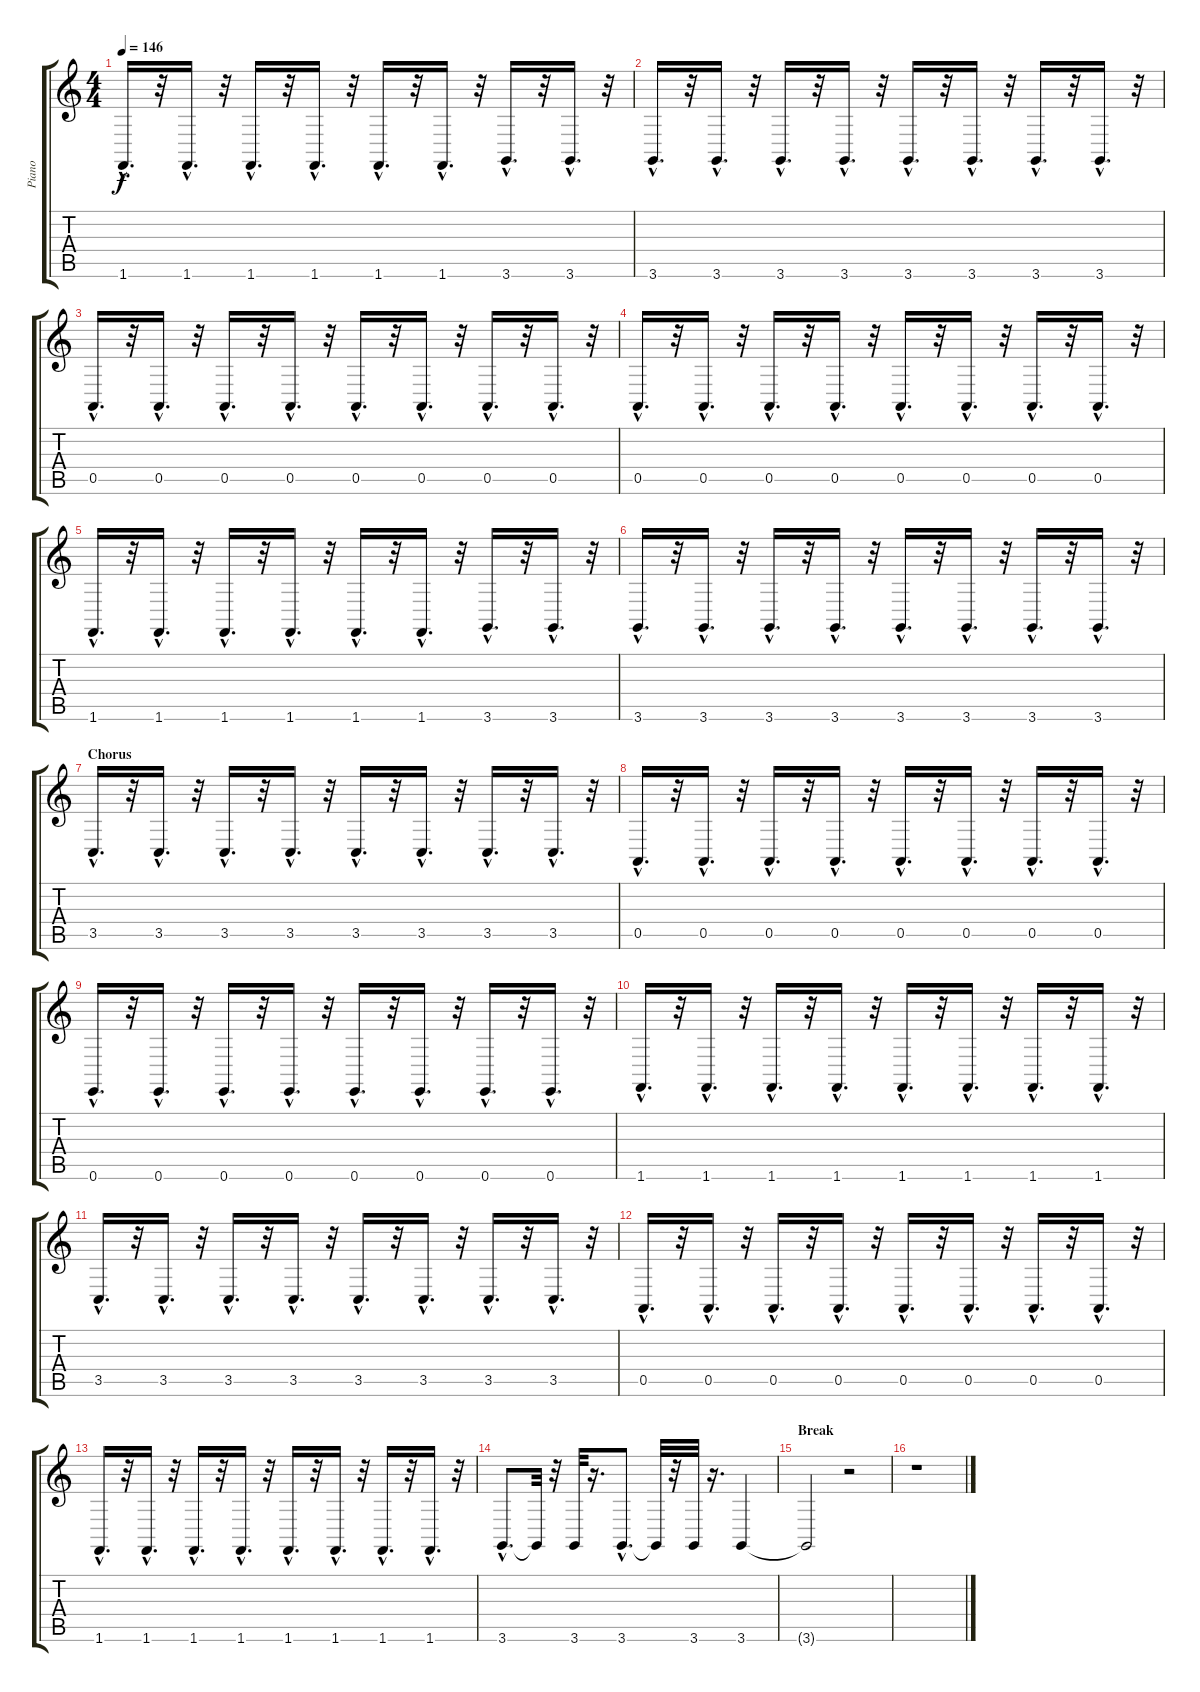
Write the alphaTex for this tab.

\track ("Piano" "Piano") {instrument brightacousticpiano}
\staff {score tabs}
\tuning (E4 B3 G3 D3 A2 E2) {hide}
\ts (4 4)
\tempo 146
\clef g2
\ks c
1.6{hac}.16{d dy f} r.32 1.6{hac}.16{d} r.32 1.6{hac}.16{d} r.32 1.6{hac}.16{d} r.32 1.6{hac}.16{d} r.32 1.6{hac}.16{d} r.32 3.6{hac}.16{d} r.32 3.6{hac}.16{d} r.32 |
3.6{hac}.16{d} r.32 3.6{hac}.16{d} r.32 3.6{hac}.16{d} r.32 3.6{hac}.16{d} r.32 3.6{hac}.16{d} r.32 3.6{hac}.16{d} r.32 3.6{hac}.16{d} r.32 3.6{hac}.16{d} r.32 |
0.5{hac}.16{d} r.32 0.5{hac}.16{d} r.32 0.5{hac}.16{d} r.32 0.5{hac}.16{d} r.32 0.5{hac}.16{d} r.32 0.5{hac}.16{d} r.32 0.5{hac}.16{d} r.32 0.5{hac}.16{d} r.32 |
0.5{hac}.16{d} r.32 0.5{hac}.16{d} r.32 0.5{hac}.16{d} r.32 0.5{hac}.16{d} r.32 0.5{hac}.16{d} r.32 0.5{hac}.16{d} r.32 0.5{hac}.16{d} r.32 0.5{hac}.16{d} r.32 |
1.6{hac}.16{d} r.32 1.6{hac}.16{d} r.32 1.6{hac}.16{d} r.32 1.6{hac}.16{d} r.32 1.6{hac}.16{d} r.32 1.6{hac}.16{d} r.32 3.6{hac}.16{d} r.32 3.6{hac}.16{d} r.32 |
3.6{hac}.16{d} r.32 3.6{hac}.16{d} r.32 3.6{hac}.16{d} r.32 3.6{hac}.16{d} r.32 3.6{hac}.16{d} r.32 3.6{hac}.16{d} r.32 3.6{hac}.16{d} r.32 3.6{hac}.16{d} r.32 |
\section ("" "Chorus")
3.5{hac}.16{d} r.32 3.5{hac}.16{d} r.32 3.5{hac}.16{d} r.32 3.5{hac}.16{d} r.32 3.5{hac}.16{d} r.32 3.5{hac}.16{d} r.32 3.5{hac}.16{d} r.32 3.5{hac}.16{d} r.32 |
0.5{hac}.16{d} r.32 0.5{hac}.16{d} r.32 0.5{hac}.16{d} r.32 0.5{hac}.16{d} r.32 0.5{hac}.16{d} r.32 0.5{hac}.16{d} r.32 0.5{hac}.16{d} r.32 0.5{hac}.16{d} r.32 |
0.6{hac}.16{d} r.32 0.6{hac}.16{d} r.32 0.6{hac}.16{d} r.32 0.6{hac}.16{d} r.32 0.6{hac}.16{d} r.32 0.6{hac}.16{d} r.32 0.6{hac}.16{d} r.32 0.6{hac}.16{d} r.32 |
1.6{hac}.16{d} r.32 1.6{hac}.16{d} r.32 1.6{hac}.16{d} r.32 1.6{hac}.16{d} r.32 1.6{hac}.16{d} r.32 1.6{hac}.16{d} r.32 1.6{hac}.16{d} r.32 1.6{hac}.16{d} r.32 |
3.5{hac}.16{d} r.32 3.5{hac}.16{d} r.32 3.5{hac}.16{d} r.32 3.5{hac}.16{d} r.32 3.5{hac}.16{d} r.32 3.5{hac}.16{d} r.32 3.5{hac}.16{d} r.32 3.5{hac}.16{d} r.32 |
0.5{hac}.16{d} r.32 0.5{hac}.16{d} r.32 0.5{hac}.16{d} r.32 0.5{hac}.16{d} r.32 0.5{hac}.16{d} r.32 0.5{hac}.16{d} r.32 0.5{hac}.16{d} r.32 0.5{hac}.16{d} r.32 |
1.6{hac}.16{d} r.32 1.6{hac}.16{d} r.32 1.6{hac}.16{d} r.32 1.6{hac}.16{d} r.32 1.6{hac}.16{d} r.32 1.6{hac}.16{d} r.32 1.6{hac}.16{d} r.32 1.6{hac}.16{d} r.32 |
3.6{hac}.8{d} 3.6{t}.32 r.32 3.6.32 r.16{d} 3.6{hac}.8{d} 3.6{t}.32 r.32 3.6.32 r.16{d} 3.6.4 |
\section ("" "Break")
3.6{t}.2 r.2 |
r.1
